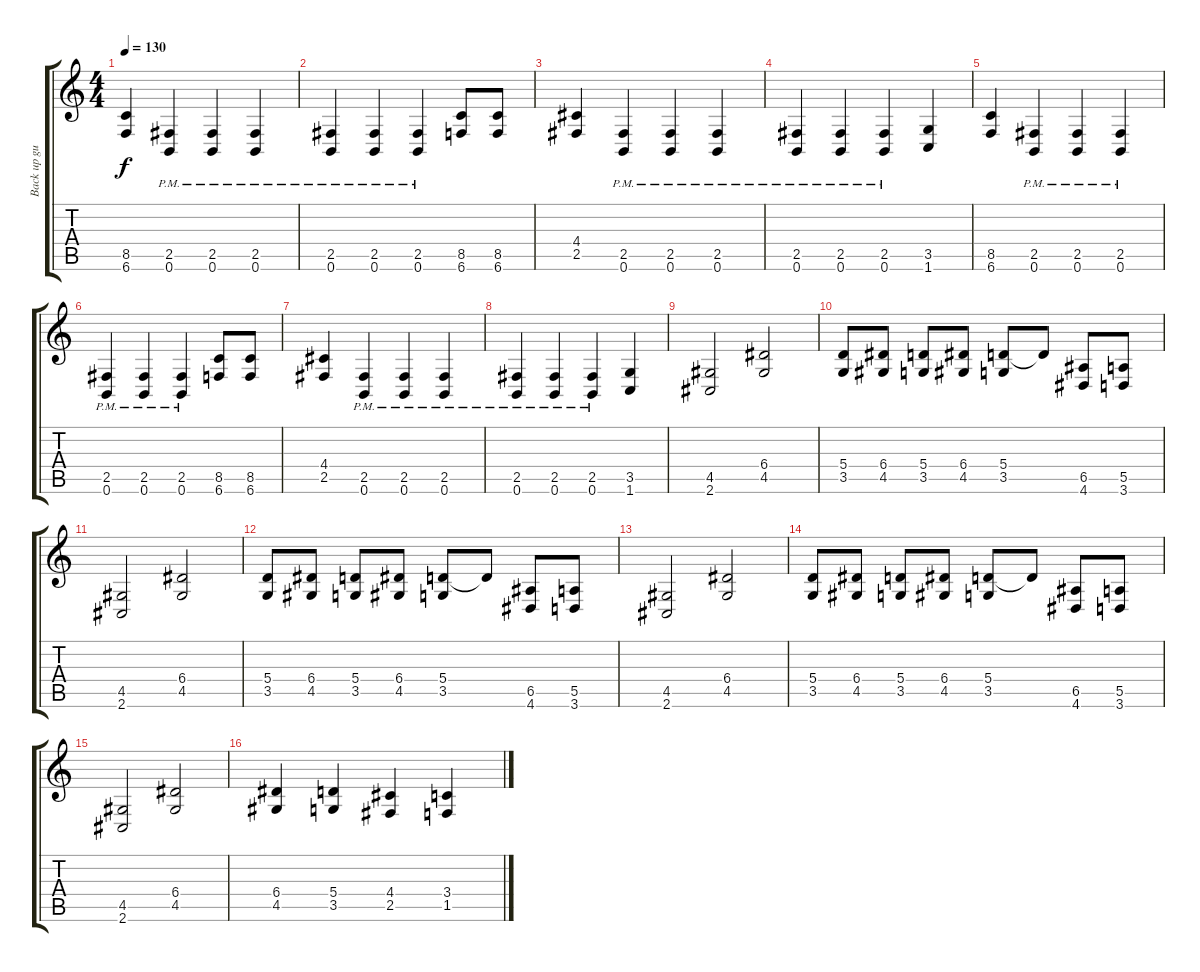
\track ("Back up guits (R)" "Back up gu") {instrument overdrivenguitar}
\staff {score tabs}
\tuning (B3 Gb3 D3 A2 E2 B1) {hide}
\ts (4 4)
\tempo 130
\clef g2
\ks c
(8.5 6.6).4{dy f} (2.5{pm} 0.6{pm}).4 (2.5{pm} 0.6{pm}).4 (2.5{pm} 0.6{pm}).4 |
(2.5{pm} 0.6{pm}).4 (2.5{pm} 0.6{pm}).4 (2.5{pm} 0.6{pm}).4 (8.5 6.6).8 (8.5 6.6).8 |
(4.4 2.5).4 (2.5{pm} 0.6{pm}).4 (2.5{pm} 0.6{pm}).4 (2.5{pm} 0.6{pm}).4 |
(2.5{pm} 0.6{pm}).4 (2.5{pm} 0.6{pm}).4 (2.5{pm} 0.6{pm}).4 (3.5 1.6).4 |
(8.5 6.6).4 (2.5{pm} 0.6{pm}).4 (2.5{pm} 0.6{pm}).4 (2.5{pm} 0.6{pm}).4 |
(2.5{pm} 0.6{pm}).4 (2.5{pm} 0.6{pm}).4 (2.5{pm} 0.6{pm}).4 (8.5 6.6).8 (8.5 6.6).8 |
(4.4 2.5).4 (2.5{pm} 0.6{pm}).4 (2.5{pm} 0.6{pm}).4 (2.5{pm} 0.6{pm}).4 |
(2.5{pm} 0.6{pm}).4 (2.5{pm} 0.6{pm}).4 (2.5{pm} 0.6{pm}).4 (3.5 1.6).4 |
(4.5 2.6).2 (6.4 4.5).2 |
(5.4 3.5).8 (6.4 4.5).8 (5.4 3.5).8 (6.4 4.5).8 (5.4 3.5).8 5.4{t}.8 (6.5 4.6).8 (5.5 3.6).8 |
(4.5 2.6).2 (6.4 4.5).2 |
(5.4 3.5).8 (6.4 4.5).8 (5.4 3.5).8 (6.4 4.5).8 (5.4 3.5).8 5.4{t}.8 (6.5 4.6).8 (5.5 3.6).8 |
(4.5 2.6).2 (6.4 4.5).2 |
(5.4 3.5).8 (6.4 4.5).8 (5.4 3.5).8 (6.4 4.5).8 (5.4 3.5).8 5.4{t}.8 (6.5 4.6).8 (5.5 3.6).8 |
(4.5 2.6).2 (6.4 4.5).2 |
(6.4 4.5).4 (5.4 3.5).4 (4.4 2.5).4 (3.4 1.5).4
